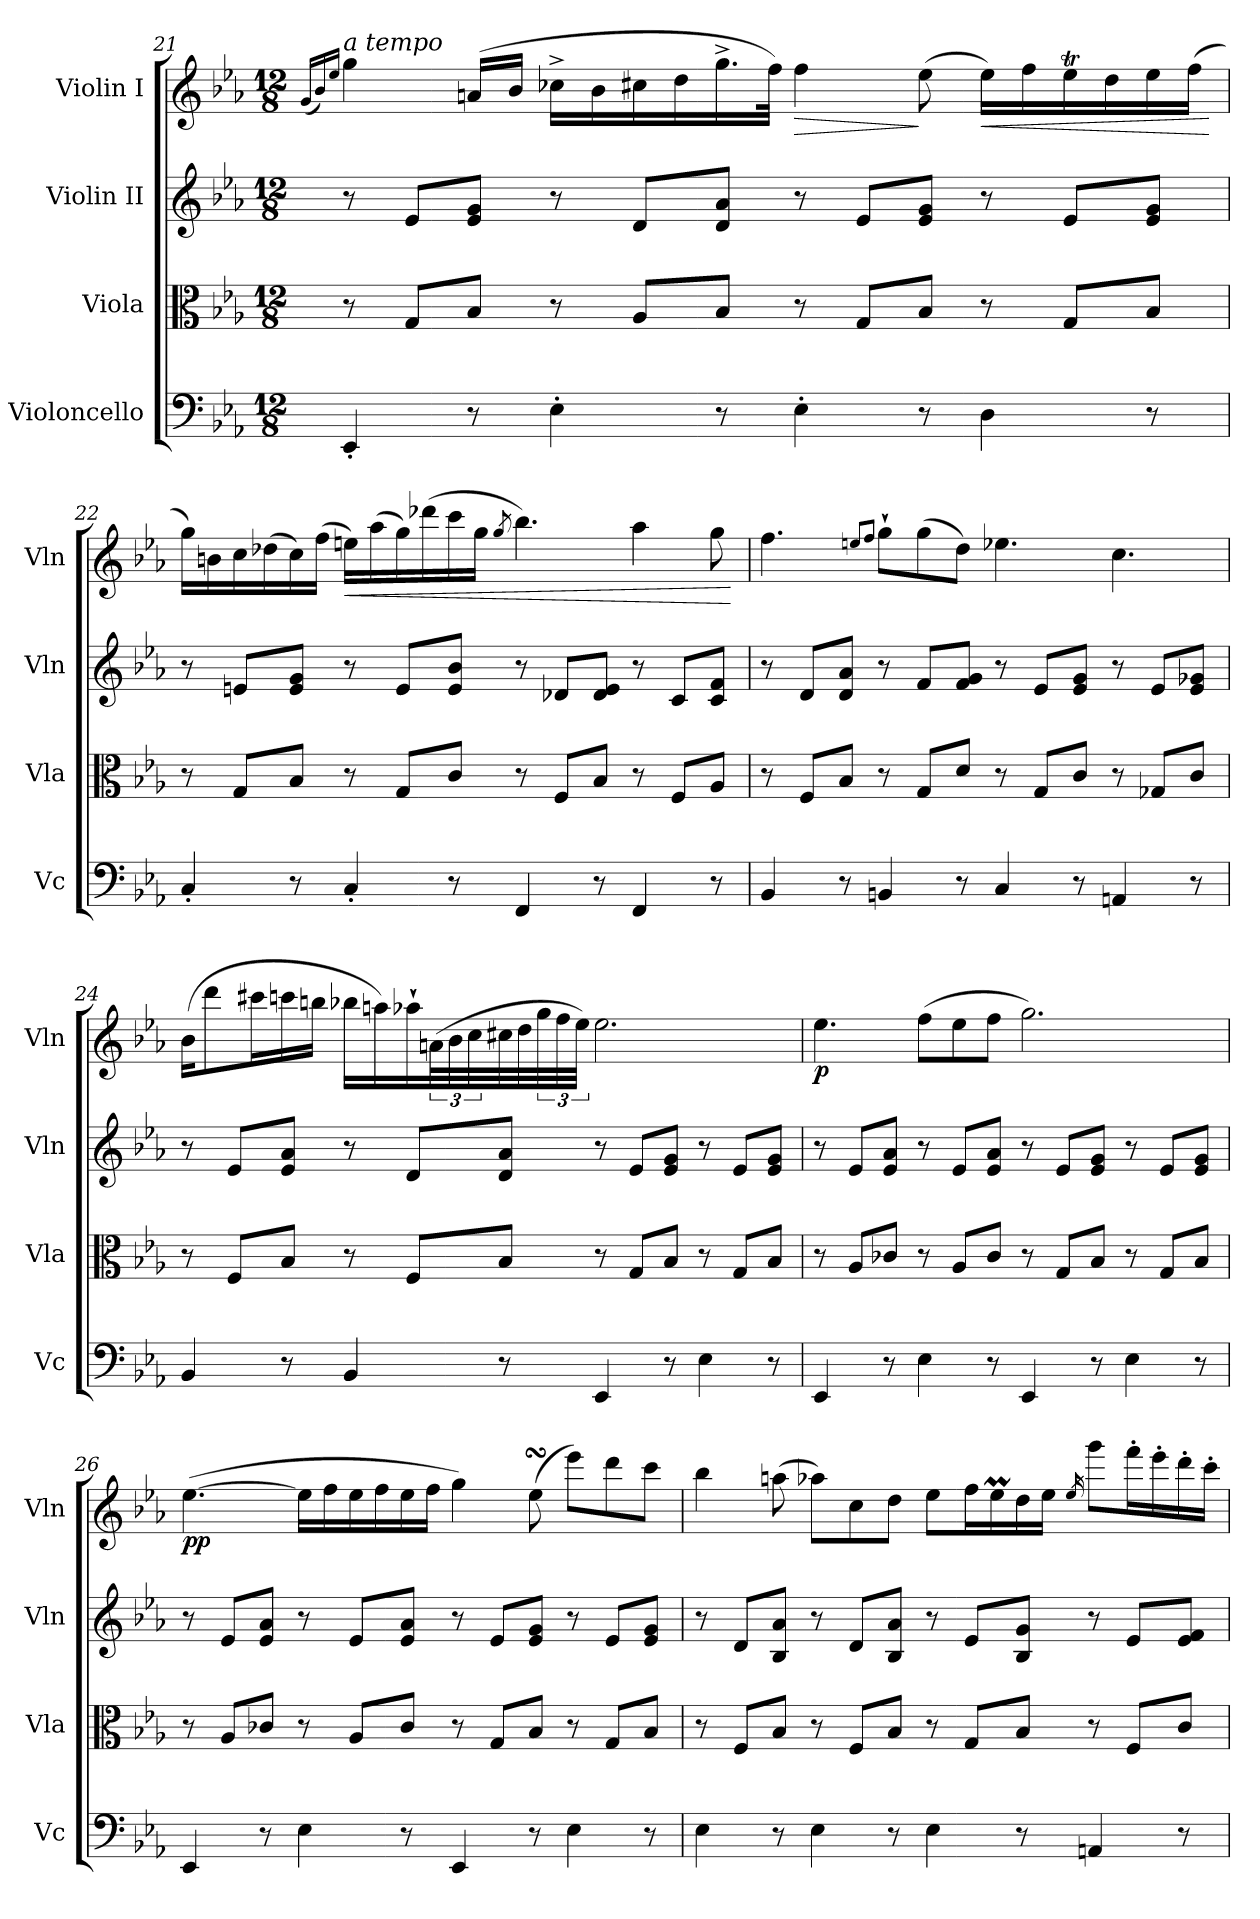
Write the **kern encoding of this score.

**kern	**kern	**kern	**kern	**dynam
*part4	*part3	*part2	*part1	*part1
*staff4	*staff3	*staff2	*staff1	*staff1
*I"Violoncello	*I"Viola	*I"Violin II	*I"Violin I	*
*I'Vc	*I'Vla	*I'Vln	*I'Vln	*
*clefF4	*clefC3	*clefG2	*clefG2	*
*k[b-e-a-]	*k[b-e-a-]	*k[b-e-a-]	*k[b-e-a-]	*
*M12/8	*M12/8	*M12/8	*M12/8	*
=21	=21	=21	=21	=21
.	.	.	(16qg/LL	.
.	.	.	16qb-/)	.
.	.	.	16qee-/JJ	.
!	!	!	!LO:TX:a:i:t=a tempo	!
4EE-'/	8r	8r	4gg\	.
.	8G/L	8e-/L	.	.
8r	8B-/J	8e-/ 8g/J	(16an/LL	.
.	.	.	16b-/JJ	.
4E-'\	8r	8r	16cc-X^\LL	.
.	.	.	16b-\	.
.	8A-/L	8d/L	16cc#X\	.
.	.	.	16dd\	.
8r	8B-/J	8d/ 8a-/J	16.gg^\	.
.	.	.	32ff\JJk)	.
!	!	!	!	!LO:HP:b
4E-'\	8r	8r	4ff\	>
.	8G/L	8e-/L	.	.
8r	8B-/J	8e-/ 8g/J	(8ee-\	]
!	!	!	!	!LO:HP:b
4D\	8r	8r	16ee-\LL)	<
.	.	.	16ff\	.
.	8G/L	8e-/L	16ee-T\	.
.	.	.	16dd\	.
8r	8B-/J	8e-/ 8g/J	16ee-\	.
.	.	.	(16ff\JJ	.
.	.	.	.	[
!!LO:LB:g=z
=22	=22	=22	=22	=22
4C'/	8r	8r	16gg\LL)	.
.	.	.	16bn\	.
.	8G/L	8en/L	16cc\	.
.	.	.	(16dd-X\	.
8r	8B-/J	8e/ 8g/J	16cc\)	.
.	.	.	(16ff\JJ	.
!	!	!	!	!LO:HP:b
4C'/	8r	8r	16een\LL)	<
.	.	.	(16aa-\	.
.	8G/L	8e/L	16gg\)	.
.	.	.	(16ddd-X\	.
8r	8c/J	8e/ 8b-/J	16ccc\	.
.	.	.	16gg\JJ	.
.	.	.	8qgg/	.
4FF/	8r	8r	4.bb-\)	.
.	8F/L	8d-X/L	.	.
8r	8B-/J	8d-/ 8e/J	.	.
4FF/	8r	8r	4aa-\	.
.	8F/L	8c/L	.	.
8r	8A-/J	8c/ 8f/J	8gg\	.
.	.	.	.	[
=23	=23	=23	=23	=23
4BB-/	8r	8r	4.ff\	.
.	8F/L	8d/L	.	.
8r	8B-/J	8d/ 8a-/J	.	.
.	.	.	8qeen/L	.
.	.	.	8qff/J	.
4BBn/	8r	8r	8gg`\L	.
.	8G/L	8f/L	(8gg\	.
8r	8d/J	8f/ 8g/J	8dd\J)	.
4C/	8r	8r	4.ee-X\	.
.	8G/L	8e-/L	.	.
8r	8c/J	8e-/ 8g/J	.	.
4AAn/	8r	8r	4.cc\	.
.	8G-X/L	8e-/L	.	.
8r	8c/J	8e-/ 8g-X/J	.	.
!!LO:LB:g=z
=24	=24	=24	=24	=24
4BB-/	8r	8r	(16b-\KL	.
.	.	.	8ddd\	.
.	8F/L	8e-/L	.	.
.	.	.	16ccc#X\L	.
8r	8B-/J	8e-/ 8a-/J	16cccn\	.
.	.	.	16bbn\JJ	.
4BB-/	8r	8r	16bb-X\LL	.
.	.	.	16aan\)	.
.	8F/L	8d/L	16aa-X`\	.
.	.	.	(48an\L	.
.	.	.	48b-\	.
.	.	.	48cc\	.
8r	8B-/J	8d/ 8a-/J	32cc#X\	.
.	.	.	32dd\	.
.	.	.	48gg\	.
.	.	.	48ff\	.
.	.	.	48ee-\JJJ)	.
4EE-/	8r	8r	2.ee-\	.
.	8G/L	8e-/L	.	.
8r	8B-/J	8e-/ 8g/J	.	.
4E-\	8r	8r	.	.
.	8G/L	8e-/L	.	.
8r	8B-/J	8e-/ 8g/J	.	.
=25	=25	=25	=25	=25
!	!	!	!	!LO:DY:b
4EE-/	8r	8r	4.ee-\	p
.	8A-/L	8e-/L	.	.
8r	8c-X/J	8e-/ 8a-/J	.	.
4E-\	8r	8r	(8ff\L	.
.	8A-/L	8e-/L	8ee-\	.
8r	8c-/J	8e-/ 8a-/J	8ff\J	.
4EE-/	8r	8r	2.gg\)	.
.	8G/L	8e-/L	.	.
8r	8B-/J	8e-/ 8g/J	.	.
4E-\	8r	8r	.	.
.	8G/L	8e-/L	.	.
8r	8B-/J	8e-/ 8g/J	.	.
!!LO:PB:g=z
=26	=26	=26	=26	=26
!	!	!	!	!LO:DY:b
4EE-/	8r	8r	([4.ee-\	pp
.	8A-/L	8e-/L	.	.
8r	8c-X/J	8e-/ 8a-/J	.	.
4E-\	8r	8r	16ee-\LL]	.
.	.	.	16ff\	.
.	8A-/L	8e-/L	16ee-\	.
.	.	.	16ff\	.
8r	8c-/J	8e-/ 8a-/J	16ee-\	.
.	.	.	16ff\JJ	.
4EE-/	8r	8r	4gg\)	.
.	8G/L	8e-/L	.	.
8r	8B-/J	8e-/ 8g/J	(8ee-sSSs\	.
4E-\	8r	8r	8eee-\L)	.
.	8G/L	8e-/L	8ddd\	.
8r	8B-/J	8e-/ 8g/J	8ccc\J	.
=27	=27	=27	=27	=27
4E-\	8r	8r	4bb-\	.
.	8F/L	8d/L	.	.
8r	8B-/J	8B-/ 8a-/J	(8aan\	.
4E-\	8r	8r	8aa-X\L)	.
.	8F/L	8d/L	8cc\	.
8r	8B-/J	8B-/ 8a-/J	8dd\J	.
4E-\	8r	8r	8ee-\L	.
.	8G/L	8e-/L	16ff\L	.
.	.	.	16ee-M\	.
8r	8B-/J	8B-/ 8g/J	16dd\	.
.	.	.	16ee-\JJ	.
.	.	.	16qee-/	.
4AAn/	8r	8r	8ggg\L	.
.	8F/L	8e-/L	16fff'\L	.
.	.	.	16eee-'\	.
8r	8c/J	8e-/ 8f/J	16ddd'\	.
.	.	.	16ccc'\JJ	.
=	=	=	=	=
*-	*-	*-	*-	*-
